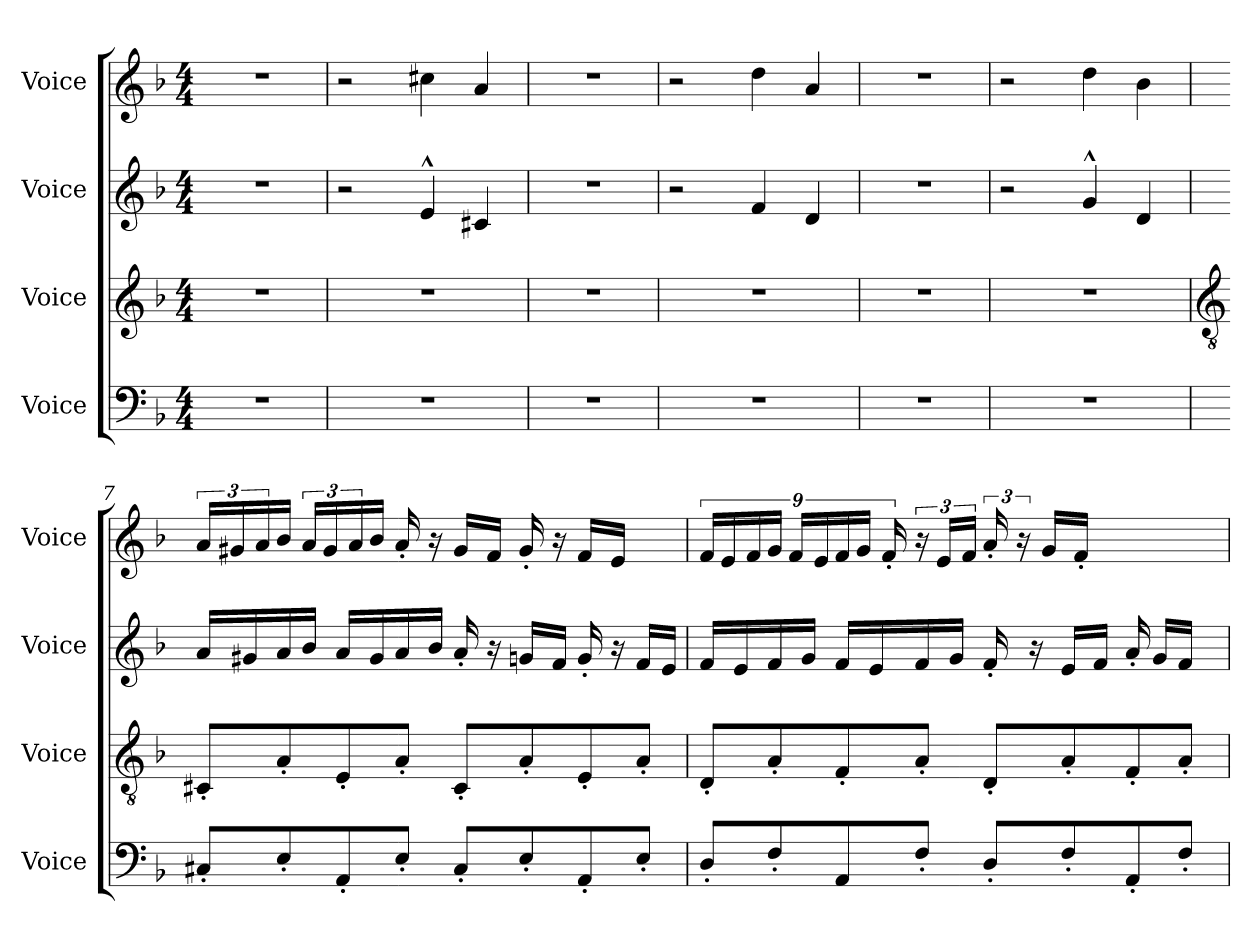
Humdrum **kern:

**kern	**kern	**kern	**kern
*part4	*part3	*part2	*part1
*staff4	*staff3	*staff2	*staff1
*I"Voice	*I"Voice	*I"Voice	*I"Voice
*I'Voice	*I'Voice	*I'Voice	*I'Voice
*clefF4	*clefG2	*clefG2	*clefG2
*k[b-]	*k[b-]	*k[b-]	*k[b-]
*M4/4	*M4/4	*M4/4	*M4/4
=1	=1	=1	=1
1rF	1rdd	1rdd	1rdd
=2	=2	=2	=2
1rF	1rdd	2r	2rcc
.	.	4e^^>/	4cc#X\
.	.	4c#X/	4a/
=3	=3	=3	=3
1rF	1rdd	1rdd	1rdd
=4	=4	=4	=4
1rF	1rdd	2r	2rcc
.	.	4f/	4dd\
.	.	4d/	4a/
=5	=5	=5	=5
1rF	1rdd	1rdd	1rdd
=6	=6	=6	=6
1rF	1rdd	2r	2rcc
.	.	4g^^>/	4dd\
.	.	4d/	4b-\
!!LO:LB:g=z
=7	=7	=7	=7
*	*clefGv2	*	*
8C#X'</L	8C#X'<Z</L	16a/LL	24a/LL
.	.	.	24g#X/
.	.	16g#X/	.
.	.	.	24a/
8E'</	8A'</	16a/	16b-/JJ
.	.	16b-/JJ	24a/LL
.	.	.	24g#/
8AA'</	8E'<Z</	16a/LL	.
.	.	.	24a/
.	.	16g#/	16b-/JJ
8E'</J	8A'</J	16a/	16a'</
.	.	16b-/JJ	16r
8C#'</L	8C#'<Z</L	16a'</	16g#/LL
.	.	16r	16f/JJ
8E'</	8A'</	16gn/LL	16g#'</
.	.	16f/JJ	16r
8AA'</	8E'<Z</	16g'</	16fZ</LL
.	.	16r	16e/JJ
8E'</J	8A'</J	16f/LL	8ryy
.	.	16e/JJ	.
=8	=8	=8	=8
8D'</L	8D'<Z</L	16f/LL	24f/LL
.	.	.	24e/
.	.	16e/	.
.	.	.	24f/
8F'</	8A'</	16f/	24g/JJ
.	.	.	24f/LL
.	.	16g/JJ	.
.	.	.	24e/
8AA/	8F'<Z</	16f/LL	24f/
.	.	.	24g/JJ
.	.	16e/	.
.	.	.	24f'</
8F'</J	8A'</J	16f/	24r
.	.	.	24e/LL
.	.	16g/JJ	.
.	.	.	24f/JJ
8D'</L	8D'<Z</L	16f'</	24a'</
.	.	.	24r
.	.	16r	.
.	.	.	16gZ</LL
8F'</	8A'</	16e/LL	.
.	.	.	16f'</JJ
.	.	16f/JJ	.
.	.	.	24%7ryy
8AA'</	8F'<Z</	16a'</	.
.	.	16g/LL	.
8F'</J	8A'</J	16f/JJ	.
.	.	16ryy	.
=	=	=	=
*-	*-	*-	*-
